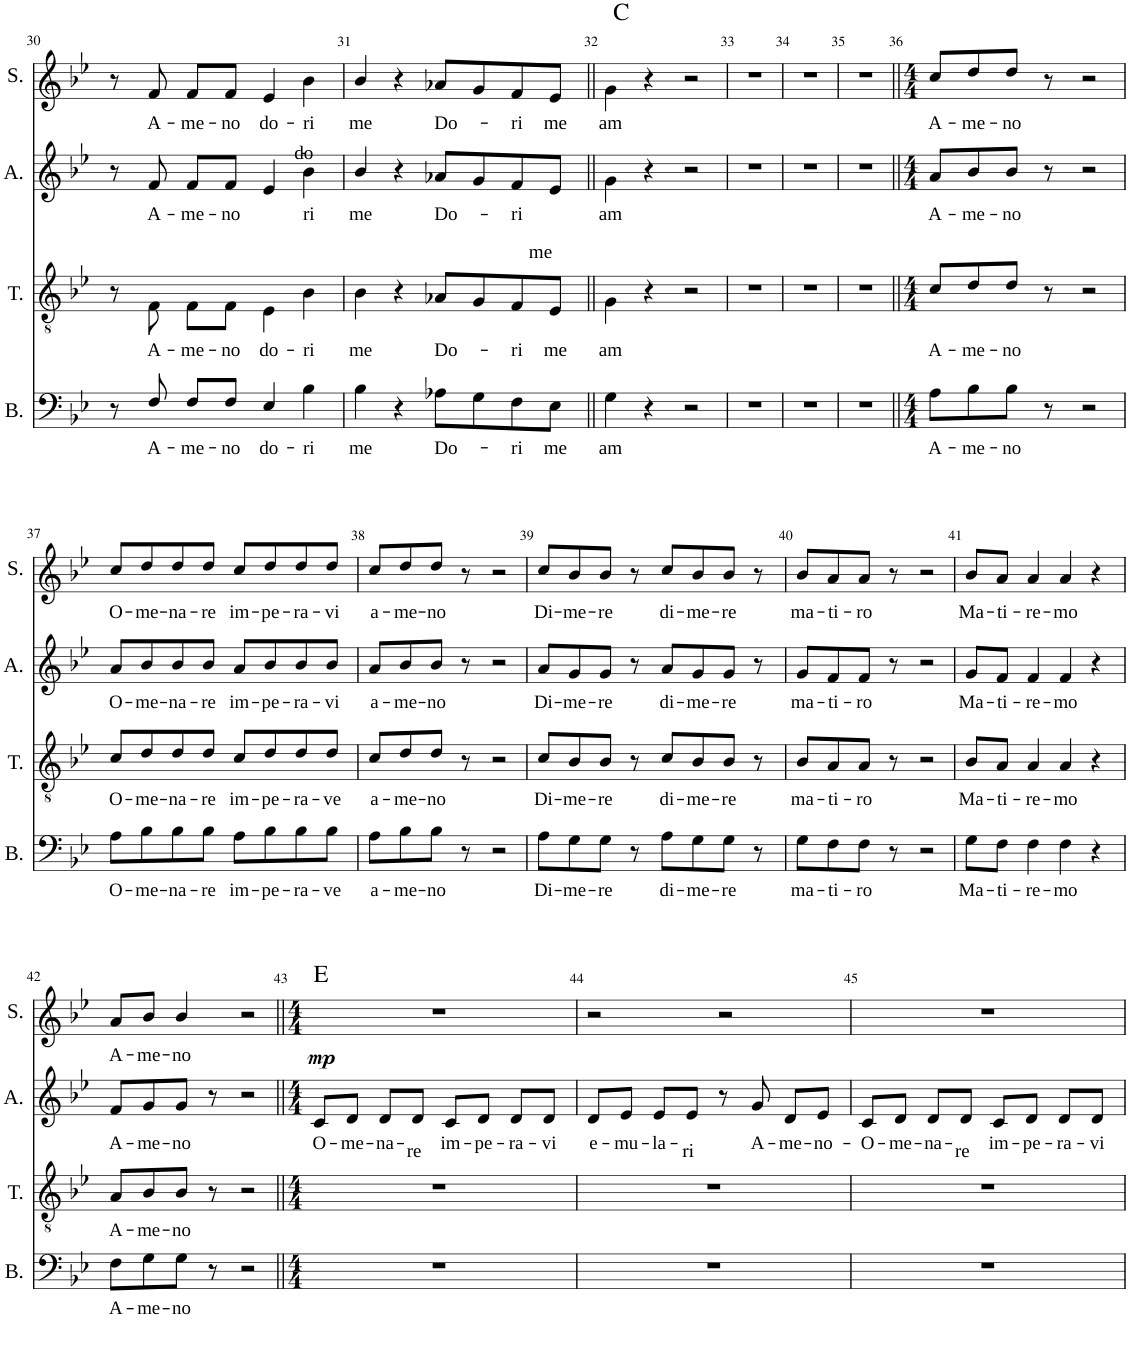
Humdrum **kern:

**kern	**text	**kern	**text	**kern	**text	**dynam	**kern	**text
*part4	*part4	*part3	*part3	*part2	*part2	*part2	*part1	*part1
*staff4	*staff4	*staff3	*staff3	*staff2	*staff2	*staff2	*staff1	*staff1
*I"Bass	*	*I"Tenor	*	*I"Alto	*	*	*I"Soprano	*
*I'B.	*	*I'T.	*	*I'A.	*	*	*I'S.	*
!!LO:PB:g=z
*clefF4	*	*clefGv2	*	*clefG2	*	*	*clefG2	*
*k[b-e-]	*	*k[b-e-]	*	*k[b-e-]	*	*	*k[b-e-]	*
*M4/4	*	*M4/4	*	*M4/4	*	*	*M4/4	*
=30	=30	=30	=30	=30	=30	=30	=30	=30
8r	.	8r	.	8r	.	.	8r	.
!	!LO:LY:b	!	!LO:LY:b	!	!LO:LY:b	!	!	!LO:LY:b
8F/	A-	8F\	A-	8f/	A-	.	8f/	A-
!	!LO:LY:b	!	!LO:LY:b	!	!LO:LY:b	!	!	!LO:LY:b
8F/L	-me-	8F\L	-me-	8f/L	-me-	.	8f/L	-me-
!	!LO:LY:b	!	!LO:LY:b	!	!LO:LY:b	!	!	!LO:LY:b
8F/J	-no	8F\J	-no	8f/J	-no	.	8f/J	-no
!	!LO:LY:b	!	!LO:LY:b	!	!LO:LY:a	!	!	!LO:LY:b
4E-/	do-	4E-\	do-	4e-/	do-	.	4e-/	do-
!	!LO:LY:b	!	!LO:LY:b	!	!LO:LY:b	!	!	!LO:LY:b
4B-\	-ri	4B-\	-ri	4b-\	-ri	.	4b-\	-ri
=31	=31	=31	=31	=31	=31	=31	=31	=31
!	!LO:LY:b	!	!LO:LY:b	!	!LO:LY:b	!	!	!LO:LY:b
4B-\	me	4B-\	me	4b-/	me	.	4b-/	me
4r	.	4r	.	4r	.	.	4r	.
!	!LO:LY:b	!	!LO:LY:b	!	!LO:LY:b	!	!	!LO:LY:b
8A-X\L	Do-	8A-X/L	Do-	8a-X/L	Do-	.	8a-X/L	Do-
8G\	.	8G/	.	8g/	.	.	8g/	.
!	!LO:LY:b	!	!LO:LY:b	!	!LO:LY:b	!	!	!LO:LY:b
8F\	-ri	8F/	-ri	8f/	-ri	.	8f/	-ri
!	!LO:LY:b	!	!LO:LY:b	!	!LO:LY:b	!	!	!LO:LY:b
8E-\J	me	8E-/J	me	8e-/J	me	.	8e-/J	me
=32||	=32||	=32||	=32||	=32||	=32||	=32||	=32||	=32||
!	!	!	!	!	!	!	!LO:TX:a:t=C	!
!	!LO:LY:b	!	!LO:LY:b	!	!LO:LY:b	!	!	!LO:LY:b
4G\	am	4G\	am	4g\	am	.	4g\	am
4r	.	4r	.	4r	.	.	4r	.
2r	.	2r	.	2r	.	.	2r	.
=33	=33	=33	=33	=33	=33	=33	=33	=33
1r	.	1r	.	1r	.	.	1r	.
=34	=34	=34	=34	=34	=34	=34	=34	=34
1r	.	1r	.	1r	.	.	1r	.
=35	=35	=35	=35	=35	=35	=35	=35	=35
1r	.	1r	.	1r	.	.	1r	.
=36||	=36||	=36||	=36||	=36||	=36||	=36||	=36||	=36||
*M4/4	*	*M4/4	*	*M4/4	*	*	*M4/4	*
!	!LO:LY:b	!	!LO:LY:b	!	!LO:LY:b	!	!	!LO:LY:b
8A\L	A-	8c/L	A-	8a/L	A-	.	8cc/L	A-
!	!LO:LY:b	!	!LO:LY:b	!	!LO:LY:b	!	!	!LO:LY:b
8B-\	-me-	8d/	-me-	8b-/	-me-	.	8dd/	-me-
!	!LO:LY:b	!	!LO:LY:b	!	!LO:LY:b	!	!	!LO:LY:b
8B-\J	-no	8d/J	-no	8b-/J	-no	.	8dd/J	-no
8r	.	8r	.	8r	.	.	8r	.
2r	.	2r	.	2r	.	.	2r	.
!!LO:LB:g=z
=37	=37	=37	=37	=37	=37	=37	=37	=37
!	!LO:LY:b	!	!LO:LY:b	!	!LO:LY:b	!	!	!LO:LY:b
8A\L	O-	8c/L	O-	8a/L	O-	.	8cc/L	O-
!	!LO:LY:b	!	!LO:LY:b	!	!LO:LY:b	!	!	!LO:LY:b
8B-\	-me-	8d/	-me-	8b-/	-me-	.	8dd/	-me-
!	!LO:LY:b	!	!LO:LY:b	!	!LO:LY:b	!	!	!LO:LY:b
8B-\	-na-	8d/	-na-	8b-/	-na-	.	8dd/	-na-
!	!LO:LY:b	!	!LO:LY:b	!	!LO:LY:b	!	!	!LO:LY:b
8B-\J	-re	8d/J	-re	8b-/J	-re	.	8dd/J	-re
!	!LO:LY:b	!	!LO:LY:b	!	!LO:LY:b	!	!	!LO:LY:b
8A\L	im-	8c/L	im-	8a/L	im-	.	8cc/L	im-
!	!LO:LY:b	!	!LO:LY:b	!	!LO:LY:b	!	!	!LO:LY:b
8B-\	-pe-	8d/	-pe-	8b-/	-pe-	.	8dd/	-pe-
!	!LO:LY:b	!	!LO:LY:b	!	!LO:LY:b	!	!	!LO:LY:b
8B-\	-ra-	8d/	-ra-	8b-/	-ra-	.	8dd/	-ra-
!	!LO:LY:b	!	!LO:LY:b	!	!LO:LY:b	!	!	!LO:LY:b
8B-\J	-ve	8d/J	-ve	8b-/J	-vi	.	8dd/J	-vi
=38	=38	=38	=38	=38	=38	=38	=38	=38
!	!LO:LY:b	!	!LO:LY:b	!	!LO:LY:b	!	!	!LO:LY:b
8A\L	a-	8c/L	a-	8a/L	a-	.	8cc/L	a-
!	!LO:LY:b	!	!LO:LY:b	!	!LO:LY:b	!	!	!LO:LY:b
8B-\	-me-	8d/	-me-	8b-/	-me-	.	8dd/	-me-
!	!LO:LY:b	!	!LO:LY:b	!	!LO:LY:b	!	!	!LO:LY:b
8B-\J	-no	8d/J	-no	8b-/J	-no	.	8dd/J	-no
8r	.	8r	.	8r	.	.	8r	.
2r	.	2r	.	2r	.	.	2r	.
=39	=39	=39	=39	=39	=39	=39	=39	=39
!	!LO:LY:b	!	!LO:LY:b	!	!LO:LY:b	!	!	!LO:LY:b
8A\L	Di-	8c/L	Di-	8a/L	Di-	.	8cc/L	Di-
!	!LO:LY:b	!	!LO:LY:b	!	!LO:LY:b	!	!	!LO:LY:b
8G\	-me-	8B-/	-me-	8g/	-me-	.	8b-/	-me-
!	!LO:LY:b	!	!LO:LY:b	!	!LO:LY:b	!	!	!LO:LY:b
8G\J	-re	8B-/J	-re	8g/J	-re	.	8b-/J	-re
8r	.	8r	.	8r	.	.	8r	.
!	!LO:LY:b	!	!LO:LY:b	!	!LO:LY:b	!	!	!LO:LY:b
8A\L	di-	8c/L	di-	8a/L	di-	.	8cc/L	di-
!	!LO:LY:b	!	!LO:LY:b	!	!LO:LY:b	!	!	!LO:LY:b
8G\	-me-	8B-/	-me-	8g/	-me-	.	8b-/	-me-
!	!LO:LY:b	!	!LO:LY:b	!	!LO:LY:b	!	!	!LO:LY:b
8G\J	-re	8B-/J	-re	8g/J	-re	.	8b-/J	-re
8r	.	8r	.	8r	.	.	8r	.
=40	=40	=40	=40	=40	=40	=40	=40	=40
!	!LO:LY:b	!	!LO:LY:b	!	!LO:LY:b	!	!	!LO:LY:b
8G\L	ma-	8B-/L	ma-	8g/L	ma-	.	8b-/L	ma-
!	!LO:LY:b	!	!LO:LY:b	!	!LO:LY:b	!	!	!LO:LY:b
8F\	-ti-	8A/	-ti-	8f/	-ti-	.	8a/	-ti-
!	!LO:LY:b	!	!LO:LY:b	!	!LO:LY:b	!	!	!LO:LY:b
8F\J	-ro	8A/J	-ro	8f/J	-ro	.	8a/J	-ro
8r	.	8r	.	8r	.	.	8r	.
2r	.	2r	.	2r	.	.	2r	.
=41	=41	=41	=41	=41	=41	=41	=41	=41
!	!LO:LY:b	!	!LO:LY:b	!	!LO:LY:b	!	!	!LO:LY:b
8G\L	Ma-	8B-/L	Ma-	8g/L	Ma-	.	8b-/L	Ma-
!	!LO:LY:b	!	!LO:LY:b	!	!LO:LY:b	!	!	!LO:LY:b
8F\J	-ti-	8A/J	-ti-	8f/J	-ti-	.	8a/J	-ti-
!	!LO:LY:b	!	!LO:LY:b	!	!LO:LY:b	!	!	!LO:LY:b
4F\	-re-	4A/	-re-	4f/	-re-	.	4a/	-re-
!	!LO:LY:b	!	!LO:LY:b	!	!LO:LY:b	!	!	!LO:LY:b
4F\	-mo	4A/	-mo	4f/	-mo	.	4a/	-mo
4r	.	4r	.	4r	.	.	4r	.
!!LO:LB:g=z
=42	=42	=42	=42	=42	=42	=42	=42	=42
!	!LO:LY:b	!	!LO:LY:b	!	!LO:LY:b	!	!	!LO:LY:b
8F\L	A-	8A/L	A-	8f/L	A-	.	8a/L	A-
!	!LO:LY:b	!	!LO:LY:b	!	!LO:LY:b	!	!	!LO:LY:b
8G\	-me-	8B-/	-me-	8g/	-me-	.	8b-/J	-me-
!	!LO:LY:b	!	!LO:LY:b	!	!LO:LY:b	!	!	!LO:LY:b
8G\J	-no	8B-/J	-no	8g/J	-no	.	4b-/	-no
8r	.	8r	.	8r	.	.	.	.
2r	.	2r	.	2r	.	.	2r	.
=43||	=43||	=43||	=43||	=43||	=43||	=43||	=43||	=43||
*M4/4	*	*M4/4	*	*M4/4	*	*	*M4/4	*
!	!	!	!	!	!	!	!LO:TX:a:t=E	!
!	!	!	!	!	!LO:LY:b	!LO:DY:a	!	!
1r	.	1r	.	8c/L	O-	mp	1r	.
!	!	!	!	!	!LO:LY:b	!	!	!
.	.	.	.	8d/J	-me-	.	.	.
!	!	!	!	!	!LO:LY:b	!	!	!
.	.	.	.	8d/L	-na-	.	.	.
!	!	!	!	!	!LO:LY:b	!	!	!
.	.	.	.	8d/J	-re	.	.	.
!	!	!	!	!	!LO:LY:b	!	!	!
.	.	.	.	8c/L	im-	.	.	.
!	!	!	!	!	!LO:LY:b	!	!	!
.	.	.	.	8d/J	-pe-	.	.	.
!	!	!	!	!	!LO:LY:b	!	!	!
.	.	.	.	8d/L	-ra-	.	.	.
!	!	!	!	!	!LO:LY:b	!	!	!
.	.	.	.	8d/J	-vi	.	.	.
=44	=44	=44	=44	=44	=44	=44	=44	=44
!	!	!	!	!	!LO:LY:b	!	!	!
1r	.	1r	.	8d/L	e-	.	2r	.
!	!	!	!	!	!LO:LY:b	!	!	!
.	.	.	.	8e-/J	-mu-	.	.	.
!	!	!	!	!	!LO:LY:b	!	!	!
.	.	.	.	8e-/L	-la-	.	.	.
!	!	!	!	!	!LO:LY:b	!	!	!
.	.	.	.	8e-/J	-ri	.	.	.
.	.	.	.	8r	.	.	2r	.
!	!	!	!	!	!LO:LY:b	!	!	!
.	.	.	.	8g/	A-	.	.	.
!	!	!	!	!	!LO:LY:b	!	!	!
.	.	.	.	8d/L	-me-	.	.	.
!	!	!	!	!	!LO:LY:b	!	!	!
.	.	.	.	8e-/J	-no-	.	.	.
=45	=45	=45	=45	=45	=45	=45	=45	=45
!	!	!	!	!	!LO:LY:b	!	!	!
1r	.	1r	.	8c/L	O-	.	1r	.
!	!	!	!	!	!LO:LY:b	!	!	!
.	.	.	.	8d/J	-me-	.	.	.
!	!	!	!	!	!LO:LY:b	!	!	!
.	.	.	.	8d/L	-na-	.	.	.
!	!	!	!	!	!LO:LY:b	!	!	!
.	.	.	.	8d/J	-re	.	.	.
!	!	!	!	!	!LO:LY:b	!	!	!
.	.	.	.	8c/L	im-	.	.	.
!	!	!	!	!	!LO:LY:b	!	!	!
.	.	.	.	8d/J	-pe-	.	.	.
!	!	!	!	!	!LO:LY:b	!	!	!
.	.	.	.	8d/L	-ra-	.	.	.
!	!	!	!	!	!LO:LY:b	!	!	!
.	.	.	.	8d/J	-vi	.	.	.
=	=	=	=	=	=	=	=	=
*-	*-	*-	*-	*-	*-	*-	*-	*-
